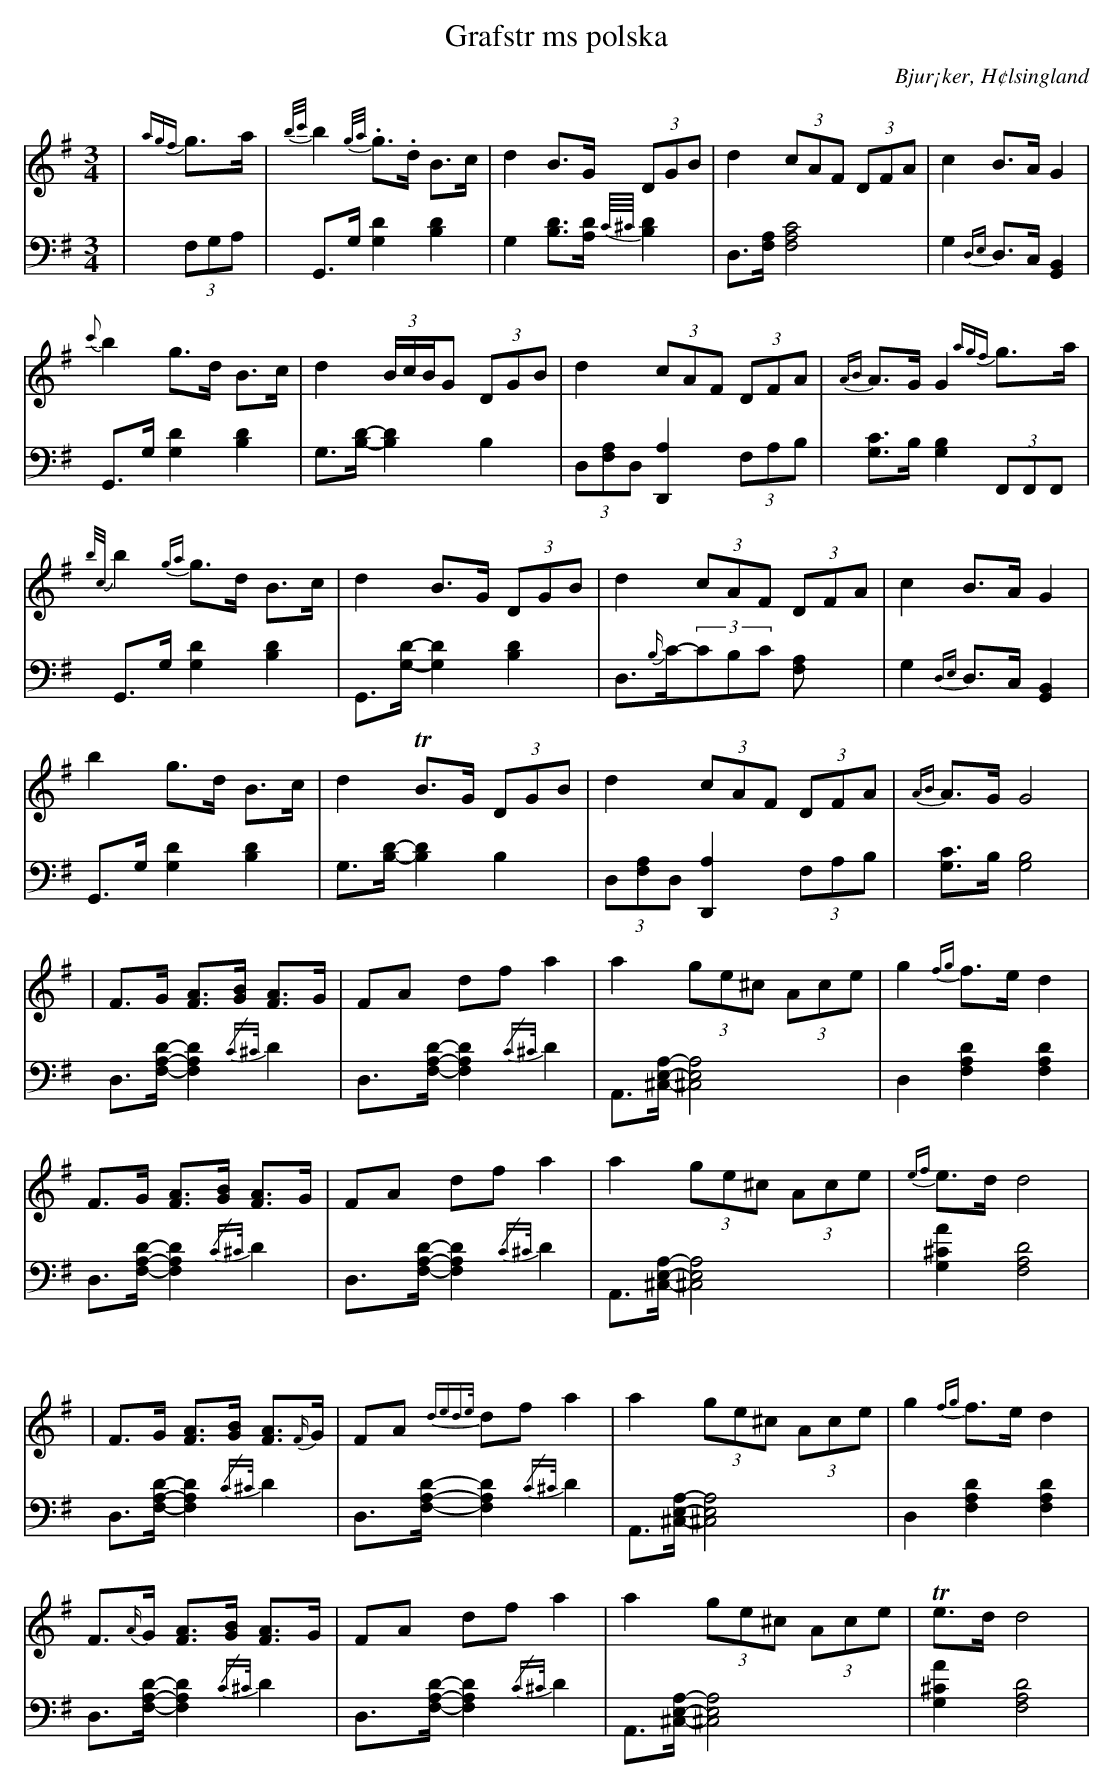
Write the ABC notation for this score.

X:1
T: Grafstr ms polska
O: Bjur¡ker, H¢lsingland
M: 3/4
L: 1/8
K: G
V:1
V:2
V: 1
|{agf}g>a|{b/c'/}b2. {g/a/}g.>d B>c|d2 B>G (3DGB|d2 (3cAF (3DFA|c2 B>A G2|
{c'}b2 g>d B>c|d2 (3B/c/B/G (3DGB|d2 (3cAF (3DFA|{AB}A>G G2 {agf}g>a|
{b/c/}b2 {ga}g>d B>c|d2 B>G (3DGB|d2 (3cAF (3DFA|c2 B>A G2|
b2 g>d B>c|d2 TB>G (3DGB|d2 (3cAF (3DFA|{AB}A>G G4|
|F>G [FA]>[GB] [FA]>G |FA df a2 |a2 (3ge^c (3Ace |g2 {fg}f>e d2 |
F>G [FA]>[GB] [FA]>G |FA df a2 |a2 (3ge^c (3Ace |{ef}e>d d4|
|F>G [FA]>[GB] [FA]>{F/}G |FA {dede/}df a2 |a2 (3ge^c (3Ace |g2 {fg}f>e d2 |
F>{A/}G [FA]>[GB] [FA]>G |FA df a2 |a2 (3ge^c (3Ace |Te>d d4|
V:2 clef=bass
|(3F,G,A, | G,,>G, [G,2D2] [B,2D2]|G,2 [B,D]>[A,D] {C//^C//}[B,D]2|D,>[F,A,] [F,4A,4C4]| G,2 {D,E,}D,>C, [G,,2B,,2]|
 G,,>G, [G,2D2] [B,2D2]|G,>[B,D]-[B,2D2] B,2|(3D,[F,A,]D, [D,,2A,2] (3F,A,B,| [G,C]>B, [G,2B,2](3F,,F,,F,,|
G,,>G, [G,2D2] [B,2D2]|G,,>[G,D]-[G,2D2] [B,2D2]|D,>{B,/}C-(3CB,C [F,2A,]| G,2 {D,E,}D,>C, [G,,2B,,2]|
 G,,>G, [G,2D2] [B,2D2]|G,>[B,D]-[B,2D2] B,2|(3D,[F,A,]D, [D,,2A,2] (3F,A,B,| [G,C]>B, [G,4B,4]|
D,>[F,A,D]-[F,2A,2D2] {/C^C/}D2|D,>[F,A,D]-[F,2A,2D2] {/C^C/}D2| A,,>[^C,E,A,]-[^C,4E,4A,4]|D,2 [F,2A,2D2] [F,2A,2D2] |
D,>[F,A,D]-[F,2A,2D2] {/C^C/}D2| D,>[F,A,D]-[F,2A,2D2] {/C^C/}D2| A,,>[^C,E,A,]-[^C,4E,4A,4]| [G,2A2^C2] [F,4A,4D4]|
D,>[F,A,D]-[F,2A,2D2] {/C^C/}D2|D,>[F,A,D]-[F,2A,2D2] {/C^C/}D2| A,,>[^C,E,A,]-[^C,4E,4A,4]|D,2 [F,2A,2D2] [F,2A,2D2] |
D,>[F,A,D]-[F,2A,2D2] {/C^C/}D2| D,>[F,A,D]-[F,2A,2D2] {/C^C/}D2| A,,>[^C,E,A,]-[^C,4E,4A,4]| [G,2A2^C2] [F,4A,4D4]|
